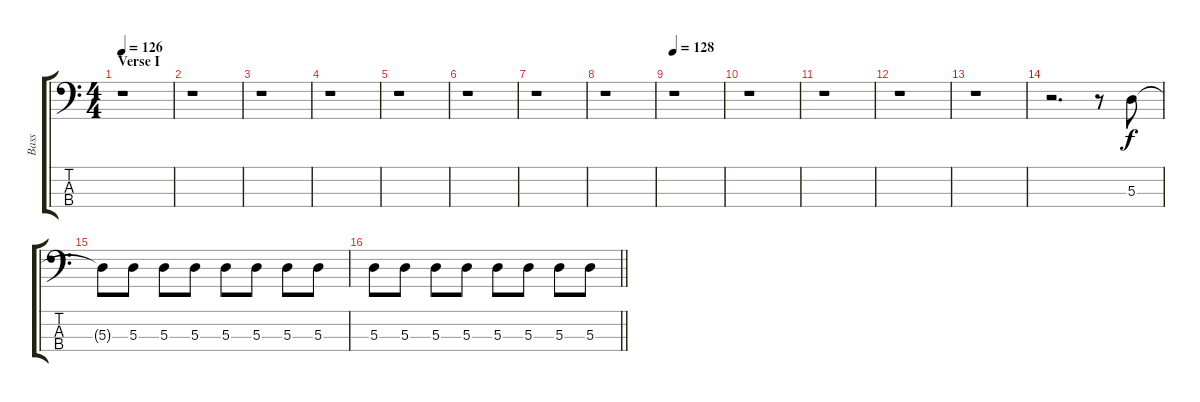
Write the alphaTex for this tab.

\track ("Bass" "Bass") {instrument electricbassfinger}
\staff {score tabs}
\tuning (G2 D2 A1 E1) {hide}
\ts (4 4)
\section ("" "Verse I")
\tempo 126
\clef f4
\ks c
r.1{dy f} |
r.1 |
r.1 |
r.1 |
r.1 |
r.1 |
r.1 |
r.1 |
\tempo 128
r.1 |
r.1 |
r.1 |
r.1 |
r.1 |
r.2{d} r.8 5.3.8 |
5.3{t}.8 5.3.8 5.3.8 5.3.8 5.3.8 5.3.8 5.3.8 5.3.8 |
\barLineRight lightlight
5.3.8 5.3.8 5.3.8 5.3.8 5.3.8 5.3.8 5.3.8 5.3.8
